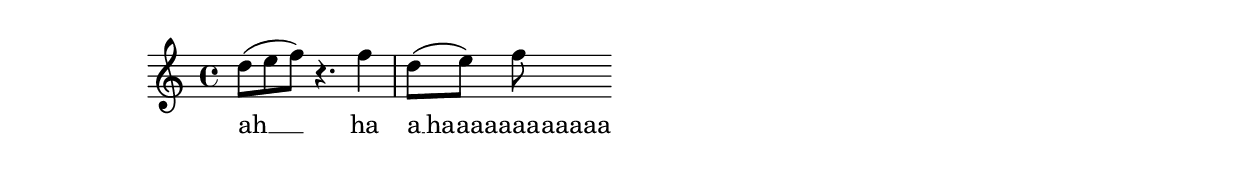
\version "2.14.0"

\header {

    texidoc= "A LyricExtender may span several notes.  A LyricExtender
does not extend past a rest, or past the next lyric syllable."

}

\layout { ragged-right = ##t }

\relative c''{
    d8( e f) r4. 
    f4
    d8[( e)] f
}
\addlyrics { ah __ ha a __ haaaaaaaaaaaa }




